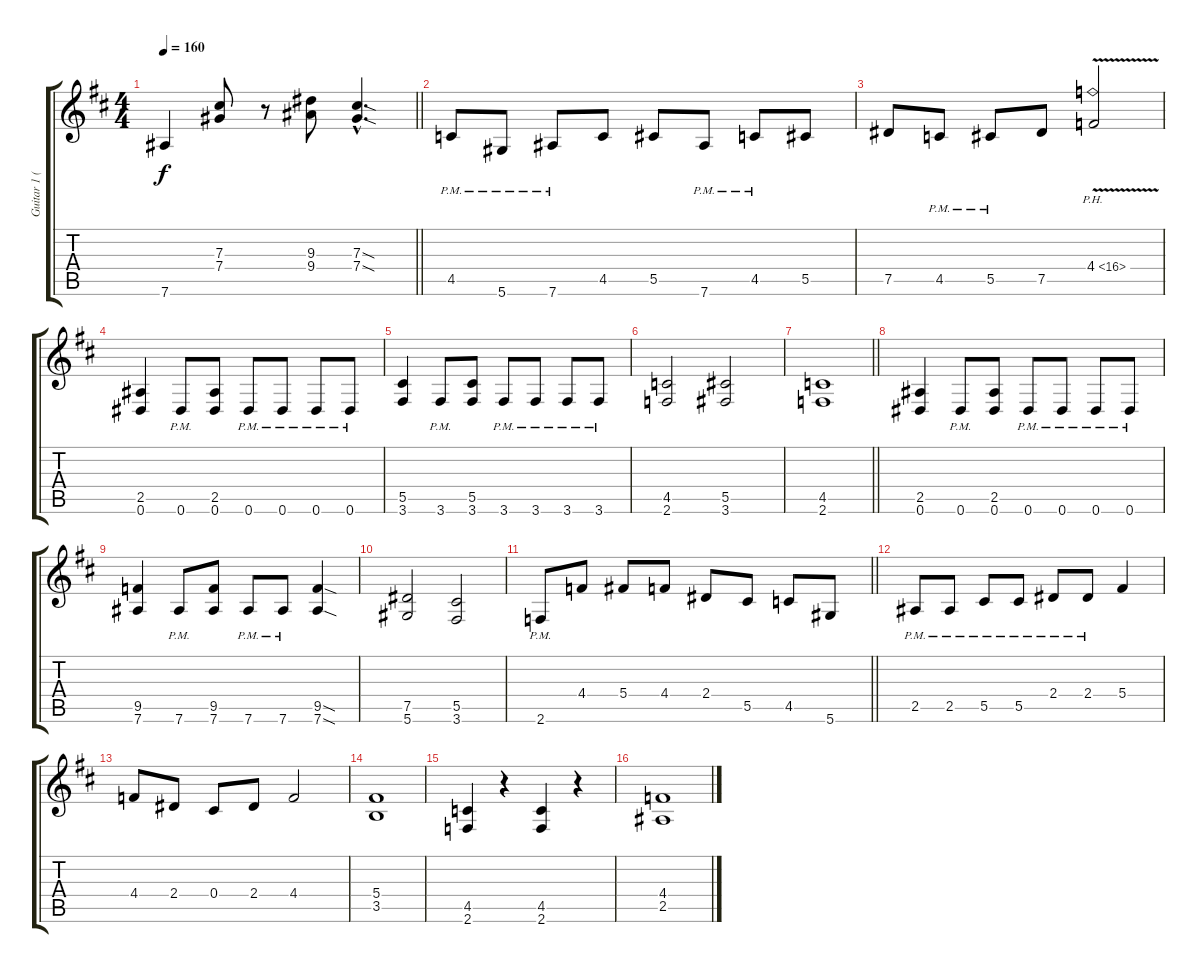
\track ("Guitar 1 (SheJa)" "Guitar 1 (") {instrument distortionguitar}
\staff {score tabs}
\tuning (Eb4 Bb3 Gb3 Db3 Ab2 Eb2) {hide}
\ts (4 4)
\tempo 160
\clef g2
\barLineRight lightlight
\ks d
7.6.4{dy f} (7.3 7.4).8 r.8 (9.3 9.4).8 (7.3{sod hac} 7.4{sod hac}).4{d} |
4.5{pm}.8 5.6{pm}.8 7.6{pm}.8 4.5.8 5.5.8 7.6{pm}.8 4.5{pm}.8 5.5.8 |
7.5.8 4.5{pm}.8 5.5{pm}.8 7.5.8 4.4{ph 12 v}.2 |
(2.5 0.6).4 0.6{pm}.8 (2.5 0.6).8 0.6{pm}.8 0.6{pm}.8 0.6{pm}.8 0.6{pm}.8 |
(5.5 3.6).4 3.6{pm}.8 (5.5 3.6).8 3.6{pm}.8 3.6{pm}.8 3.6{pm}.8 3.6{pm}.8 |
(4.5 2.6).2 (5.5 3.6).2 |
\barLineRight lightlight
(4.5 2.6).1 |
(2.5 0.6).4 0.6{pm}.8 (2.5 0.6).8 0.6{pm}.8 0.6{pm}.8 0.6{pm}.8 0.6{pm}.8 |
(9.5 7.6).4 7.6{pm}.8 (9.5 7.6).8 7.6{pm}.8 7.6{pm}.8 (9.5{sod} 7.6{sod}).4 |
(7.5 5.6).2 (5.5 3.6).2 |
\barLineRight lightlight
2.6{pm}.8 4.4.8 5.4.8 4.4.8 2.4.8 5.5.8 4.5.8 5.6.8 |
2.5{pm}.8 2.5{pm}.8 5.5{pm}.8 5.5{pm}.8 2.4{pm}.8 2.4{pm}.8 5.4.4 |
4.4.8 2.4.8 0.4.8 2.4.8 4.4.2 |
(5.4 3.5).1 |
(4.5 2.6).4 r.4 (4.5 2.6).4 r.4 |
(4.4 2.5).1
